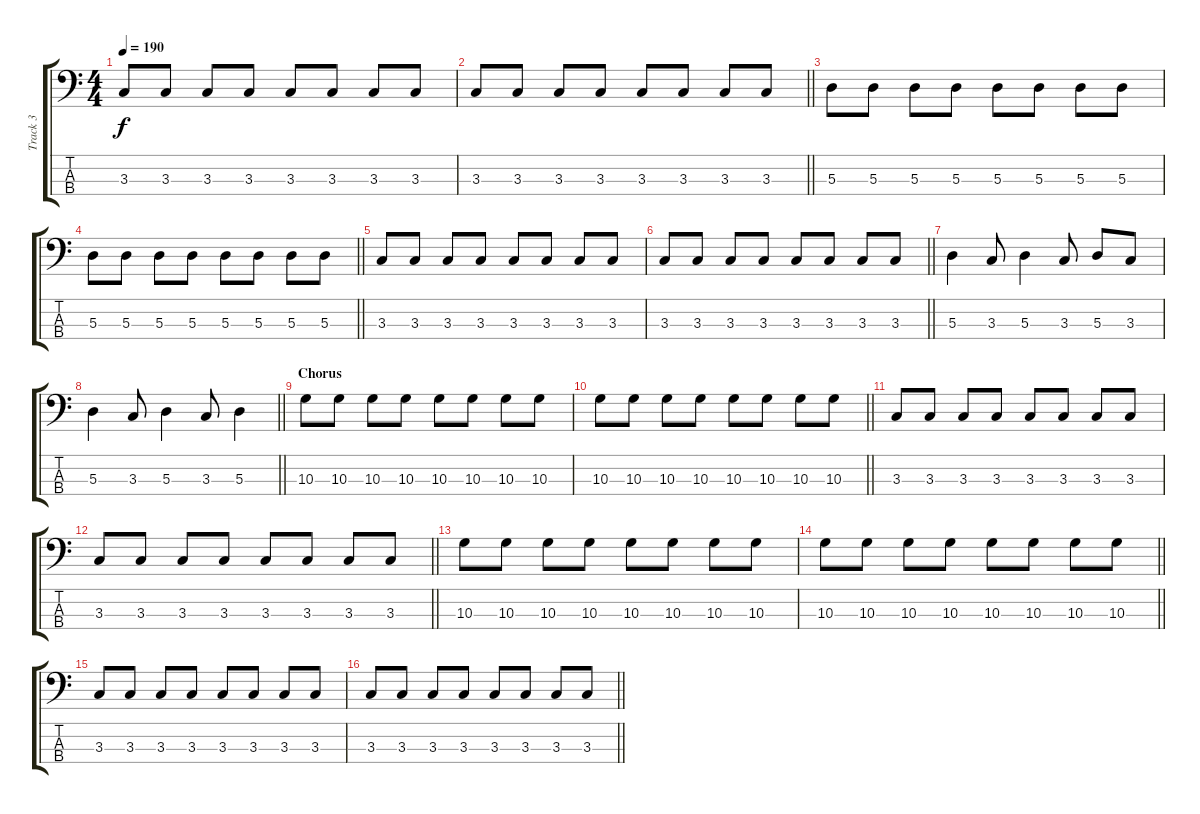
\track ("Track 3" "Track 3") {instrument electricbassfinger}
\staff {score tabs}
\tuning (G2 D2 A1 E1) {hide}
\ts (4 4)
\tempo 190
\clef f4
\ks c
3.3.8{dy f} 3.3.8 3.3.8 3.3.8 3.3.8 3.3.8 3.3.8 3.3.8 |
\barLineRight lightlight
3.3.8 3.3.8 3.3.8 3.3.8 3.3.8 3.3.8 3.3.8 3.3.8 |
5.3.8 5.3.8 5.3.8 5.3.8 5.3.8 5.3.8 5.3.8 5.3.8 |
\barLineRight lightlight
5.3.8 5.3.8 5.3.8 5.3.8 5.3.8 5.3.8 5.3.8 5.3.8 |
3.3.8 3.3.8 3.3.8 3.3.8 3.3.8 3.3.8 3.3.8 3.3.8 |
\barLineRight lightlight
3.3.8 3.3.8 3.3.8 3.3.8 3.3.8 3.3.8 3.3.8 3.3.8 |
5.3.4 3.3.8 5.3.4 3.3.8 5.3.8 3.3.8 |
\barLineRight lightlight
5.3.4 3.3.8 5.3.4 3.3.8 5.3.4 |
\section ("" "Chorus")
10.3.8 10.3.8 10.3.8 10.3.8 10.3.8 10.3.8 10.3.8 10.3.8 |
\barLineRight lightlight
10.3.8 10.3.8 10.3.8 10.3.8 10.3.8 10.3.8 10.3.8 10.3.8 |
3.3.8 3.3.8 3.3.8 3.3.8 3.3.8 3.3.8 3.3.8 3.3.8 |
\barLineRight lightlight
3.3.8 3.3.8 3.3.8 3.3.8 3.3.8 3.3.8 3.3.8 3.3.8 |
10.3.8 10.3.8 10.3.8 10.3.8 10.3.8 10.3.8 10.3.8 10.3.8 |
\barLineRight lightlight
10.3.8 10.3.8 10.3.8 10.3.8 10.3.8 10.3.8 10.3.8 10.3.8 |
3.3.8 3.3.8 3.3.8 3.3.8 3.3.8 3.3.8 3.3.8 3.3.8 |
\barLineRight lightlight
3.3.8 3.3.8 3.3.8 3.3.8 3.3.8 3.3.8 3.3.8 3.3.8
